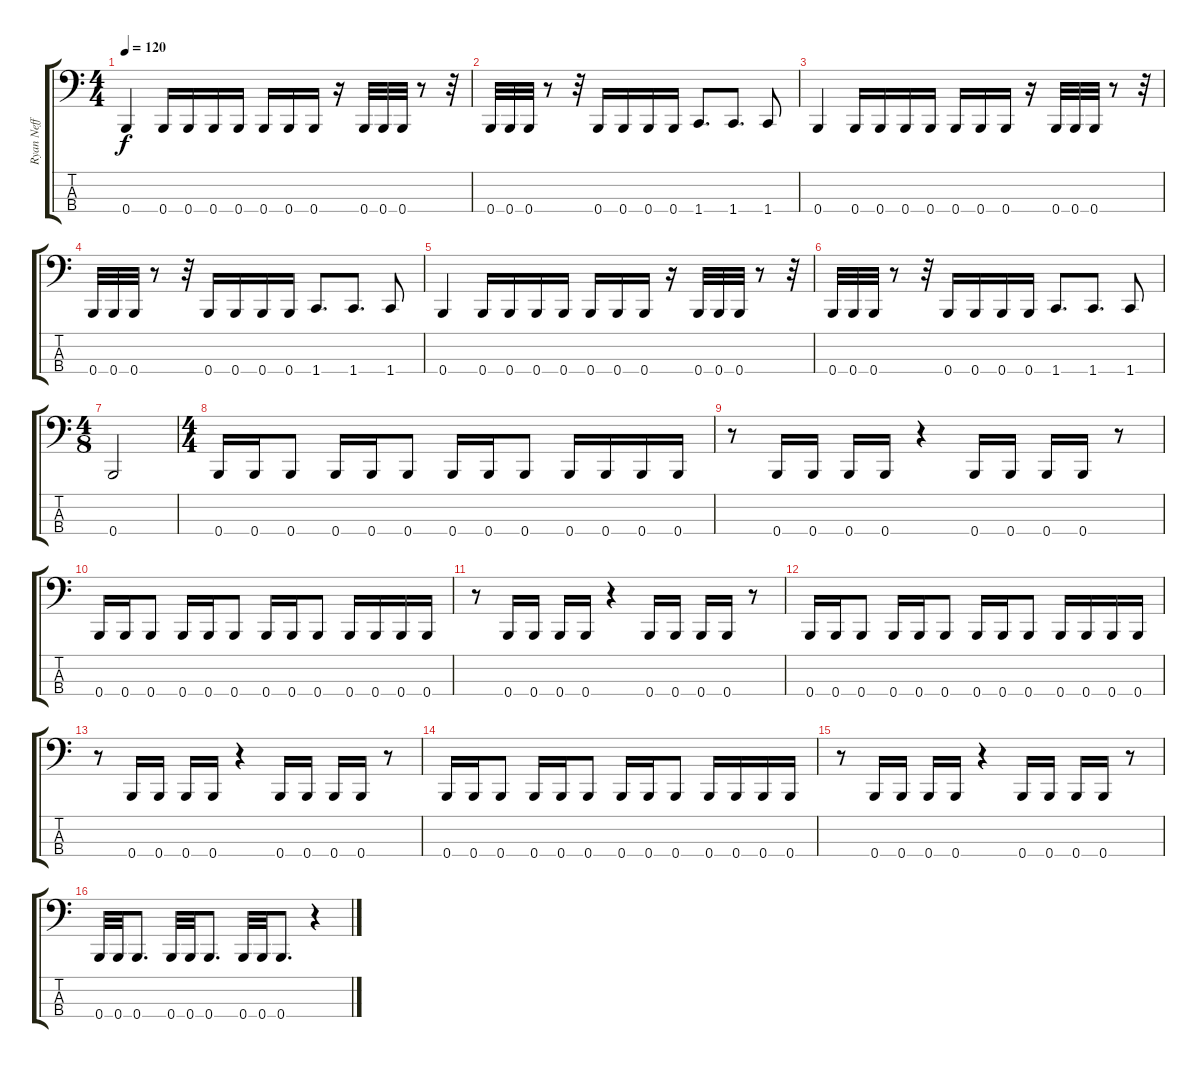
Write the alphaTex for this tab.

\track ("Ryan Neff" "Ryan Neff") {instrument electricbasspick}
\staff {score tabs}
\tuning (E2 B1 Gb1 B0) {hide}
\ts (4 4)
\tempo 120
\clef f4
\ks c
0.4.4{dy f} 0.4.16 0.4.16 0.4.16 0.4.16 0.4.16 0.4.16 0.4.16 r.16 0.4.32 0.4.32 0.4.32 r.8 r.32 |
0.4.32 0.4.32 0.4.32 r.8 r.32 0.4.16 0.4.16 0.4.16 0.4.16 1.4.8{d} 1.4.8{d} 1.4.8 |
0.4.4 0.4.16 0.4.16 0.4.16 0.4.16 0.4.16 0.4.16 0.4.16 r.16 0.4.32 0.4.32 0.4.32 r.8 r.32 |
0.4.32 0.4.32 0.4.32 r.8 r.32 0.4.16 0.4.16 0.4.16 0.4.16 1.4.8{d} 1.4.8{d} 1.4.8 |
0.4.4 0.4.16 0.4.16 0.4.16 0.4.16 0.4.16 0.4.16 0.4.16 r.16 0.4.32 0.4.32 0.4.32 r.8 r.32 |
0.4.32 0.4.32 0.4.32 r.8 r.32 0.4.16 0.4.16 0.4.16 0.4.16 1.4.8{d} 1.4.8{d} 1.4.8 |
\ts (4 8)
0.4.2 |
\ts (4 4)
0.4.16 0.4.16 0.4.8 0.4.16 0.4.16 0.4.8 0.4.16 0.4.16 0.4.8 0.4.16 0.4.16 0.4.16 0.4.16 |
r.8 0.4.16 0.4.16 0.4.16 0.4.16 r.4 0.4.16 0.4.16 0.4.16 0.4.16 r.8 |
0.4.16 0.4.16 0.4.8 0.4.16 0.4.16 0.4.8 0.4.16 0.4.16 0.4.8 0.4.16 0.4.16 0.4.16 0.4.16 |
r.8 0.4.16 0.4.16 0.4.16 0.4.16 r.4 0.4.16 0.4.16 0.4.16 0.4.16 r.8 |
0.4.16 0.4.16 0.4.8 0.4.16 0.4.16 0.4.8 0.4.16 0.4.16 0.4.8 0.4.16 0.4.16 0.4.16 0.4.16 |
r.8 0.4.16 0.4.16 0.4.16 0.4.16 r.4 0.4.16 0.4.16 0.4.16 0.4.16 r.8 |
0.4.16 0.4.16 0.4.8 0.4.16 0.4.16 0.4.8 0.4.16 0.4.16 0.4.8 0.4.16 0.4.16 0.4.16 0.4.16 |
r.8 0.4.16 0.4.16 0.4.16 0.4.16 r.4 0.4.16 0.4.16 0.4.16 0.4.16 r.8 |
0.4.32 0.4.32 0.4.8{d} 0.4.32 0.4.32 0.4.8{d} 0.4.32 0.4.32 0.4.8{d} r.4
